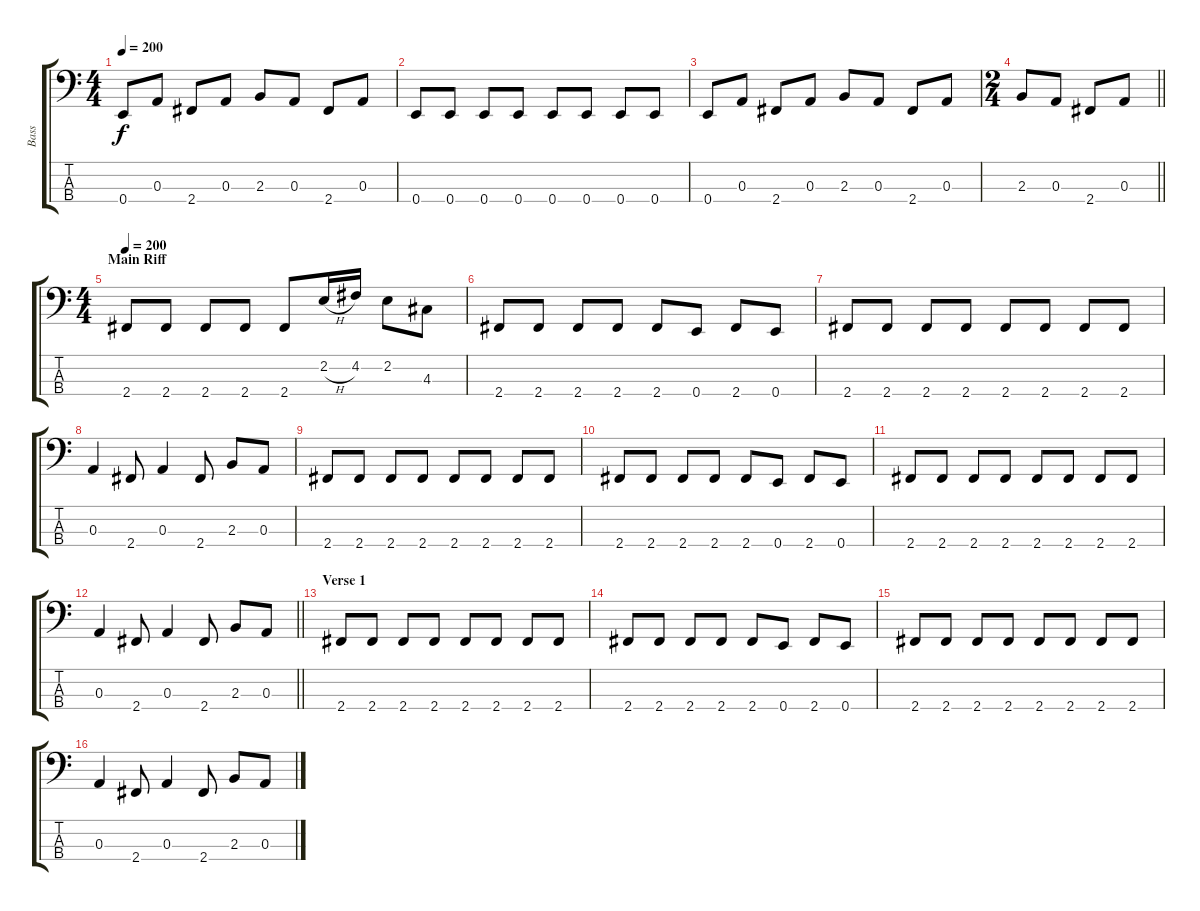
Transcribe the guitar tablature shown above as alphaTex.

\track ("Bass" "Bass") {instrument electricbassfinger}
\staff {score tabs}
\tuning (G2 D2 A1 E1) {hide}
\ts (4 4)
\tempo 200
\clef f4
\ks c
0.4.8{dy f} 0.3.8 2.4.8 0.3.8 2.3.8 0.3.8 2.4.8 0.3.8 |
0.4.8 0.4.8 0.4.8 0.4.8 0.4.8 0.4.8 0.4.8 0.4.8 |
0.4.8 0.3.8 2.4.8 0.3.8 2.3.8 0.3.8 2.4.8 0.3.8 |
\ts (2 4)
\barLineRight lightlight
2.3.8 0.3.8 2.4.8 0.3.8 |
\ts (4 4)
\section ("" "Main Riff")
\tempo 200
2.4.8 2.4.8 2.4.8 2.4.8 2.4.8 2.2{h}.16 4.2.16 2.2.8 4.3.8 |
2.4.8 2.4.8 2.4.8 2.4.8 2.4.8 0.4.8 2.4.8 0.4.8 |
2.4.8 2.4.8 2.4.8 2.4.8 2.4.8 2.4.8 2.4.8 2.4.8 |
0.3.4 2.4.8 0.3.4 2.4.8 2.3.8 0.3.8 |
2.4.8 2.4.8 2.4.8 2.4.8 2.4.8 2.4.8 2.4.8 2.4.8 |
2.4.8 2.4.8 2.4.8 2.4.8 2.4.8 0.4.8 2.4.8 0.4.8 |
2.4.8 2.4.8 2.4.8 2.4.8 2.4.8 2.4.8 2.4.8 2.4.8 |
\barLineRight lightlight
0.3.4 2.4.8 0.3.4 2.4.8 2.3.8 0.3.8 |
\section ("" "Verse 1")
2.4.8 2.4.8 2.4.8 2.4.8 2.4.8 2.4.8 2.4.8 2.4.8 |
2.4.8 2.4.8 2.4.8 2.4.8 2.4.8 0.4.8 2.4.8 0.4.8 |
2.4.8 2.4.8 2.4.8 2.4.8 2.4.8 2.4.8 2.4.8 2.4.8 |
0.3.4 2.4.8 0.3.4 2.4.8 2.3.8 0.3.8
